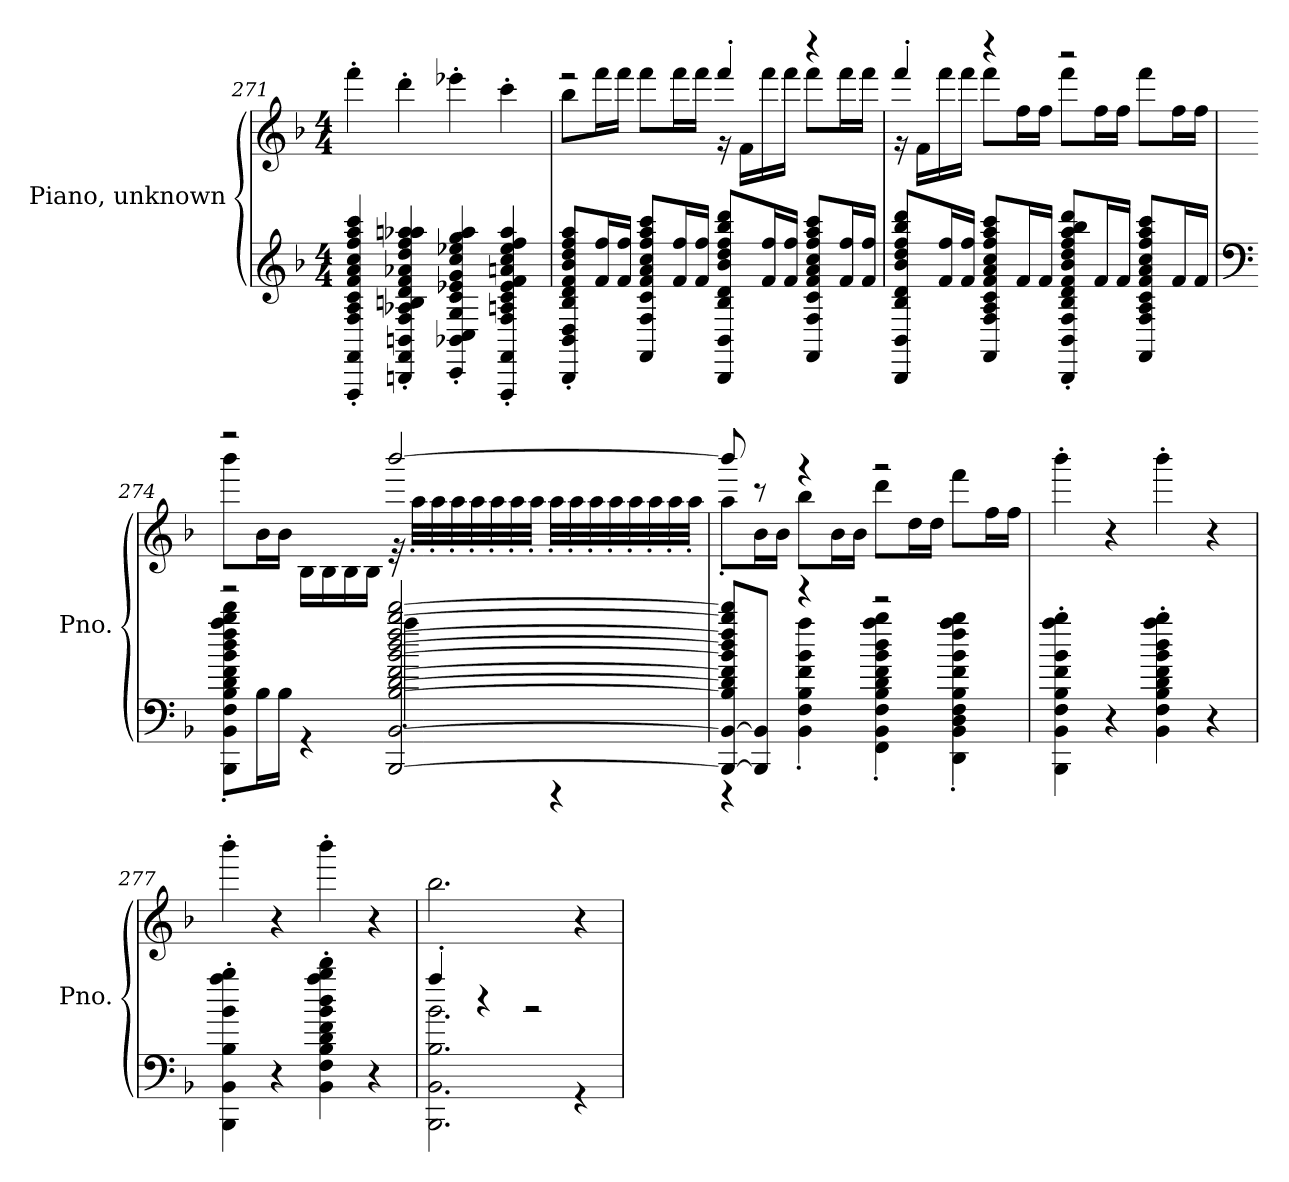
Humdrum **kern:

**kern	**kern
*part1	*part1
*staff2	*staff1
*I"Piano, unknown	*
*I'Pno.	*
*clefG2	*clefG2
*k[b-]	*k[b-]
*M4/4	*M4/4
=271	=271
4FFF/' 4FF/' 4F/' 4A/' 4c/' 4f/' 4a/' 4cc/' 4ff/' 4aa/' 4ccc/'	4fff'\
4BBBn/' 4FF/' 4BBn/' 4F/' 4A-X/' 4Bn/' 4d/' 4f/' 4a-X/' 4dd/' 4ff/' 4aa-X/' 4aan/'	4ddd'\
4CC/' 4BB-X/' 4C/' 4G/' 4c/' 4e-X/' 4g/' 4cc/' 4ee-X/' 4gg/' 4aa/'	4eee-X'\
4FFF/' 4FF/' 4F/' 4An/' 4c/' 4e-/' 4f/' 4an/' 4cc/' 4ee-/' 4ff/' 4aa/'	4ccc'\
!!LO:LB:g=z
=272	=272
*	*^
8BBB-/' 8BB-/' 8D/' 8B-/' 8d/' 8f/' 8b-/' 8dd/' 8ff/' 8aa/'L	2r	8bb-\L
16f/ 16ff/L	.	16fff\L
16f/ 16ff/JJ	.	16fff\JJ
8FF/ 8F/ 8c/ 8f/ 8a/ 8cc/ 8ff/ 8aa/ 8ccc/L	.	8fff\L
16f/ 16ff/L	.	16fff\L
16f/ 16ff/JJ	.	16fff\JJ
8BBB-/ 8BB-/ 8B-/ 8d/ 8b-/ 8dd/ 8ff/ 8bb-/ 8ddd/L	4fff'/	16r
.	.	16f\LL
16f/ 16ff/L	.	16fff\
16f/ 16ff/JJ	.	16fff\JJ
8FF/ 8F/ 8c/ 8f/ 8a/ 8cc/ 8ff/ 8aa/ 8ccc/L	4r	8fff\L
16f/ 16ff/L	.	16fff\L
16f/ 16ff/JJ	.	16fff\JJ
=273	=273	=273
8BBB-/ 8BB-/ 8B-/ 8d/ 8b-/ 8dd/ 8ff/ 8bb-/ 8ddd/L	4fff'/	16r
.	.	16f\LL
16f/ 16ff/L	.	16fff\
16f/ 16ff/JJ	.	16fff\JJ
8FF/ 8F/ 8A/ 8c/ 8f/ 8a/ 8cc/ 8ff/ 8aa/ 8ccc/L	4r	8fff\L
16f/L	.	16ff\L
16f/JJ	.	16ff\JJ
8BBB-/' 8BB-/' 8F/' 8B-/' 8d/' 8f/' 8b-/' 8dd/' 8ff/' 8aa/' 8bb-/' 8ddd/'L	2r	8fff\L
16f/L	.	16ff\L
16f/JJ	.	16ff\JJ
8FF/ 8F/ 8A/ 8c/ 8f/ 8a/ 8cc/ 8ff/ 8aa/ 8ccc/L	.	8fff\L
16f/L	.	16ff\L
16f/JJ	.	16ff\JJ
!!LO:LB:g=z	!!
=274	=274	=274
*clefF4	*	*
*^	*	*
2r	8BBB-\' 8BB-\' 8F\' 8B-\' 8d\' 8f\' 8b-\' 8dd\' 8ff\' 8aa\' 8bb-\' 8ddd\'L	2r	8bbb-\L
.	16B-\L	.	16b-\L
.	16B-\JJ	.	16b-\JJ
.	4r	.	16B-\LL
.	.	.	16B-\
.	.	.	16B-\
.	.	.	16B-\JJ
[2BBB-/ [2BB-/ [2B-/ [2d/ [2f/ [2b-/ [2dd/ [2ff/ [2bb-/ [2ddd/	4aa'\	[2bbb-/	32r
.	.	.	32aa'\LLL
.	.	.	32aa'\
.	.	.	32aa'\
.	.	.	32aa'\
.	.	.	32aa'\
.	.	.	32aa'\
.	.	.	32aa'\JJJ
.	4r	.	32aa'\LLL
.	.	.	32aa'\
.	.	.	32aa'\
.	.	.	32aa'\
.	.	.	32aa'\
.	.	.	32aa'\
.	.	.	32aa'\
.	.	.	32aa'\JJJ
=275	=275	=275	=275
8BBB-/_ 8BB-/_ 8B-/] 8d/] 8f/] 8b-/] 8dd/] 8ff/] 8bb-/] 8ddd/]L	4r	8bbb-/]	8aa'\L
8BBB-/] 8BB-/]J	.	8r	16b-\L
.	.	.	16b-\JJ
4r	4BB-\' 4F\' 4B-\' 4f\' 4b-\' 4aa\'	4r	8bb-\L
.	.	.	16b-\L
.	.	.	16b-\JJ
2r	4FF\' 4BB-\' 4F\' 4B-\' 4d\' 4f\' 4b-\' 4dd\' 4aa\' 4bb-\'	2r	8ddd\L
.	.	.	16dd\L
.	.	.	16dd\JJ
.	4DD\' 4BB-\' 4D\' 4F\' 4B-\' 4f\' 4b-\' 4ff\' 4aa\' 4bb-\'	.	8fff\L
.	.	.	16ff\L
.	.	.	16ff\JJ
*v	*v	*	*
*	*v	*v
!!LO:PB:g=z
=276	=276
4BBB-\' 4BB-\' 4F\' 4B-\' 4f\' 4b-\' 4aa\' 4bb-\'	4bbb-'\
4r	4r
4BB-\' 4F\' 4B-\' 4d\' 4f\' 4b-\' 4dd\' 4aa\' 4bb-\'	4bbb-'\
4r	4r
=277	=277
4BBB-\' 4BB-\' 4B-\' 4b-\' 4aa\' 4bb-\'	4bbb-'\
4r	4r
4BB-\' 4F\' 4B-\' 4d\' 4f\' 4b-\' 4dd\' 4aa\' 4bb-\' 4ddd\'	4bbb-'\
4r	4r
=278	=278
*^	*
4aa'/	2.BBB-\ 2.BB-\ 2.B-\ 2.b-\	2.bb-\
4r	.	.
2r	.	.
.	4r	4r
*v	*v	*
=	=
*-	*-
